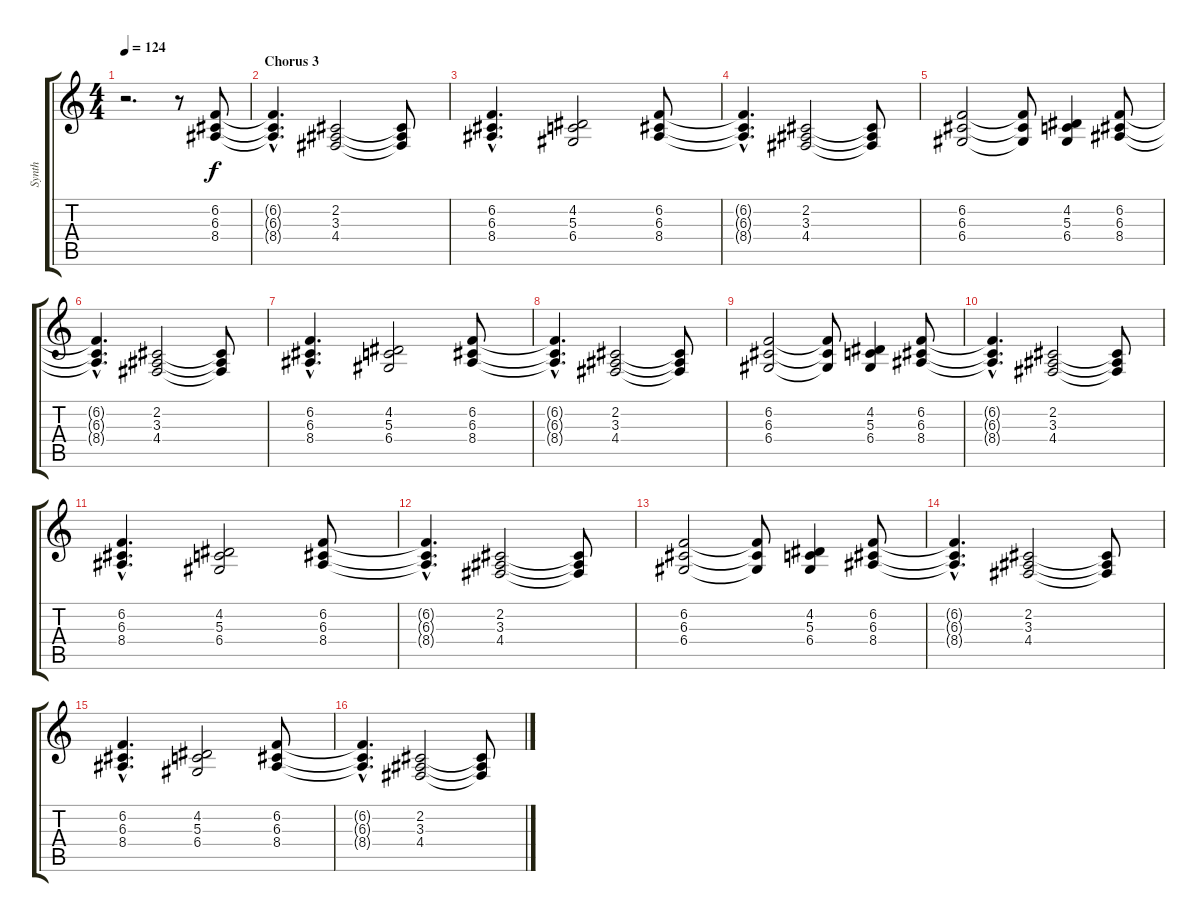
\track ("Synth" "Synth") {instrument synthstrings1}
\staff {score tabs}
\tuning (E4 B3 G3 D3 A2 E2) {hide}
\ts (4 4)
\tempo 124
\clef g2
\ks c
r.2{d dy f} r.8 (6.2 6.3 8.4).8 |
\section ("" "Chorus 3")
(6.2{hac t} 6.3{hac t} 8.4{hac t}).4{d} (2.2 3.3 4.4).2 (2.2{t} 3.3{t} 4.4{t}).8 |
(6.2{hac} 6.3{hac} 8.4{hac}).4{d} (4.2 5.3 6.4).2 (6.2 6.3 8.4).8 |
(6.2{hac t} 6.3{hac t} 8.4{hac t}).4{d} (2.2 3.3 4.4).2 (2.2{t} 3.3{t} 4.4{t}).8 |
(6.2 6.3 6.4).2 (6.2{t} 6.3{t} 6.4{t}).8 (4.2 5.3 6.4).4 (6.2 6.3 8.4).8 |
(6.2{hac t} 6.3{hac t} 8.4{hac t}).4{d} (2.2 3.3 4.4).2 (2.2{t} 3.3{t} 4.4{t}).8 |
(6.2{hac} 6.3{hac} 8.4{hac}).4{d} (4.2 5.3 6.4).2 (6.2 6.3 8.4).8 |
(6.2{hac t} 6.3{hac t} 8.4{hac t}).4{d} (2.2 3.3 4.4).2 (2.2{t} 3.3{t} 4.4{t}).8 |
(6.2 6.3 6.4).2 (6.2{t} 6.3{t} 6.4{t}).8 (4.2 5.3 6.4).4 (6.2 6.3 8.4).8 |
(6.2{hac t} 6.3{hac t} 8.4{hac t}).4{d} (2.2 3.3 4.4).2 (2.2{t} 3.3{t} 4.4{t}).8 |
(6.2{hac} 6.3{hac} 8.4{hac}).4{d} (4.2 5.3 6.4).2 (6.2 6.3 8.4).8 |
(6.2{hac t} 6.3{hac t} 8.4{hac t}).4{d} (2.2 3.3 4.4).2 (2.2{t} 3.3{t} 4.4{t}).8 |
(6.2 6.3 6.4).2 (6.2{t} 6.3{t} 6.4{t}).8 (4.2 5.3 6.4).4 (6.2 6.3 8.4).8 |
(6.2{hac t} 6.3{hac t} 8.4{hac t}).4{d} (2.2 3.3 4.4).2 (2.2{t} 3.3{t} 4.4{t}).8 |
(6.2{hac} 6.3{hac} 8.4{hac}).4{d} (4.2 5.3 6.4).2 (6.2 6.3 8.4).8 |
(6.2{hac t} 6.3{hac t} 8.4{hac t}).4{d} (2.2 3.3 4.4).2 (2.2{t} 3.3{t} 4.4{t}).8
